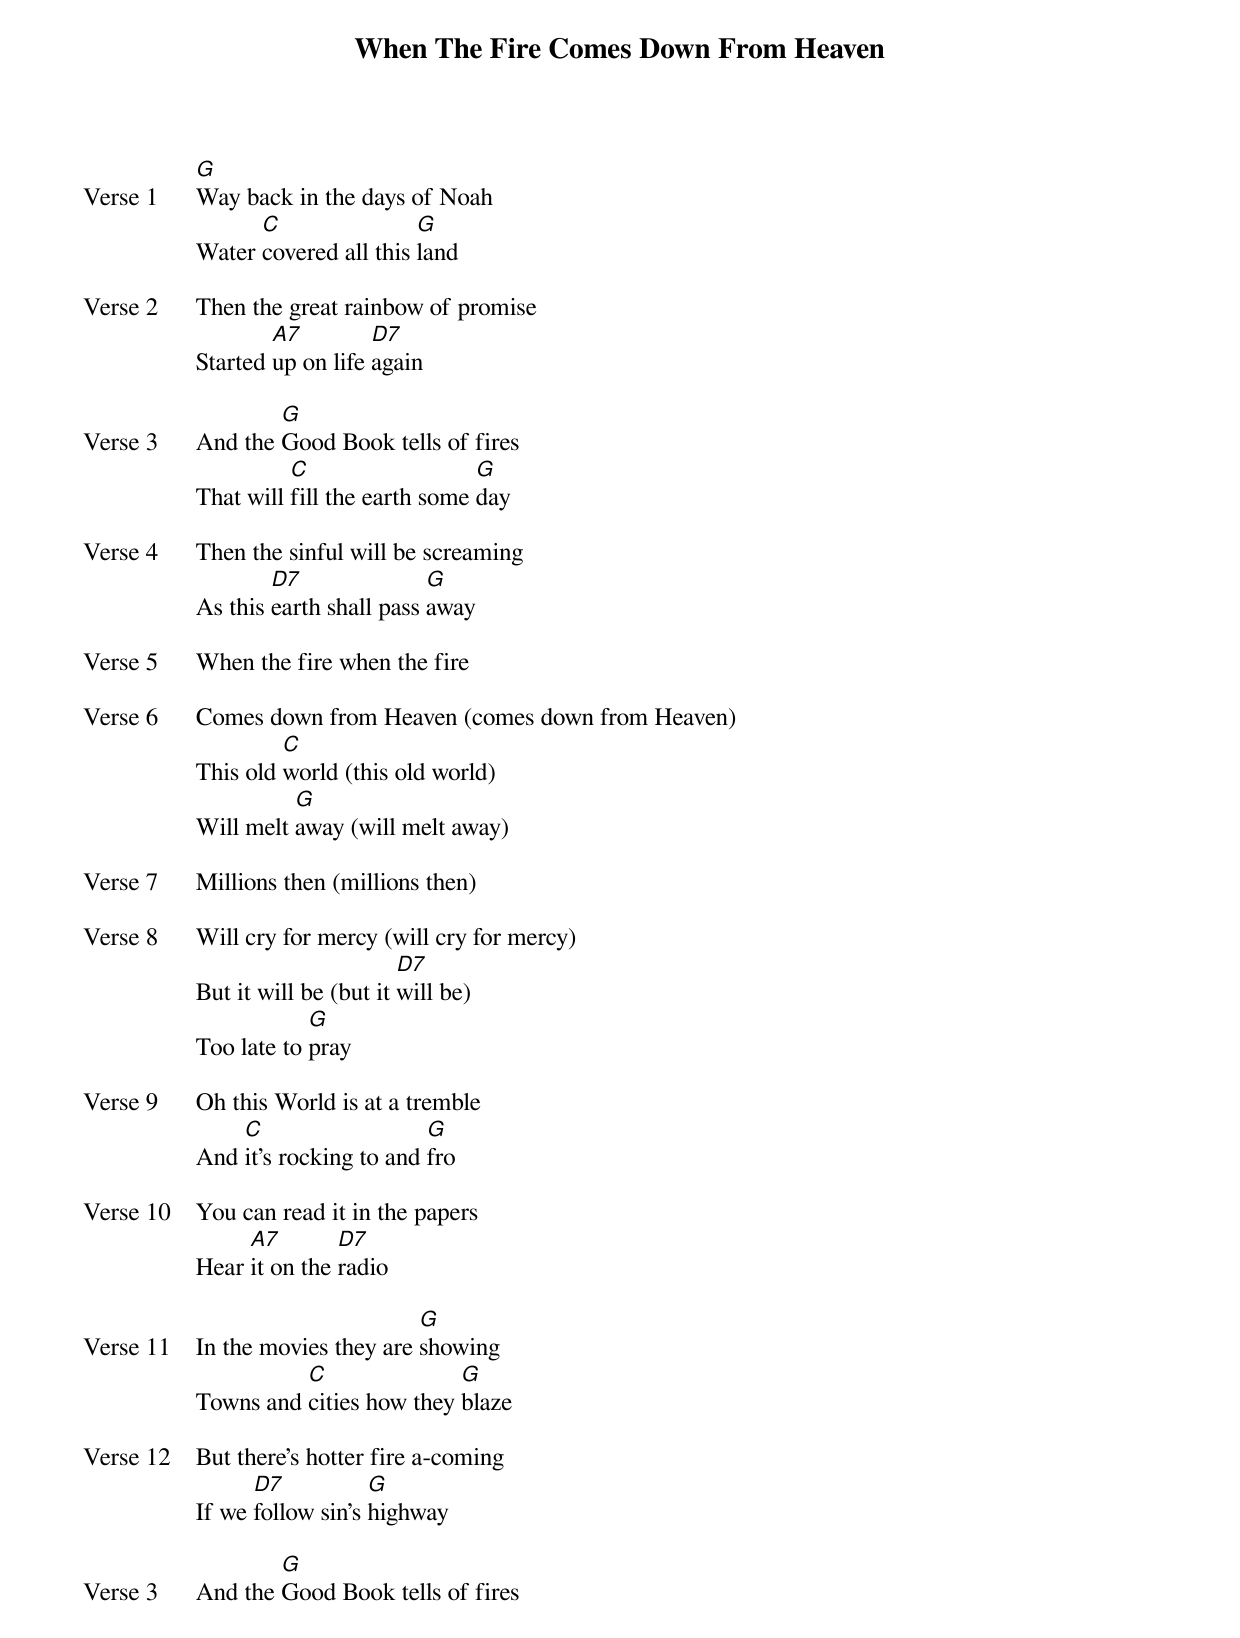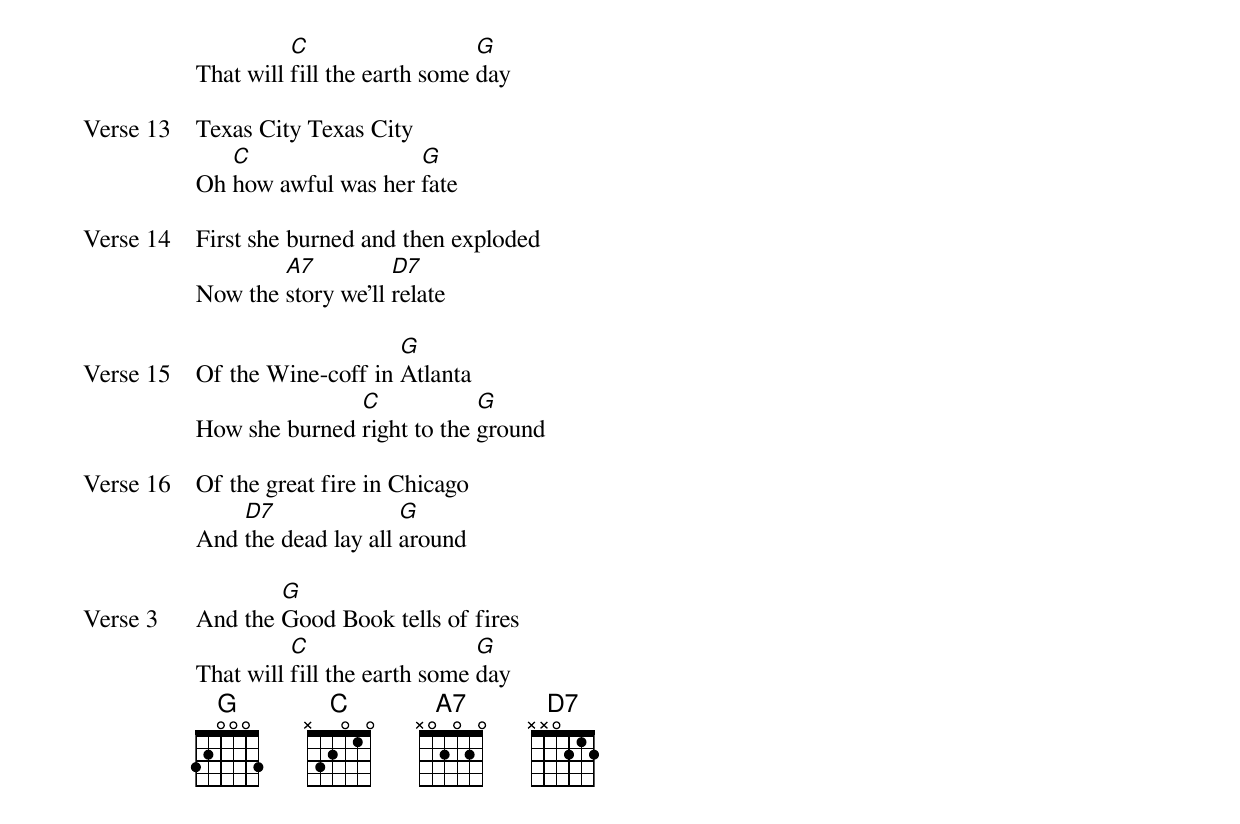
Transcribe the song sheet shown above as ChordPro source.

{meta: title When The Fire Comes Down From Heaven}
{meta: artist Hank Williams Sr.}
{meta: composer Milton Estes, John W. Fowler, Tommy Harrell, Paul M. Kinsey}

{start_of_verse: Verse 1}
[G]Way back in the days of Noah
Water [C]covered all this [G]land
{end_of_verse}

{start_of_verse: Verse 2}
Then the great rainbow of promise
Started [A7]up on life [D7]again
{end_of_verse}

{start_of_verse: Verse 3}
And the [G]Good Book tells of fires
That will [C]fill the earth some [G]day
{end_of_verse}

{start_of_verse: Verse 4}
Then the sinful will be screaming
As this [D7]earth shall pass [G]away
{end_of_verse}

{start_of_verse: Verse 5}
When the fire when the fire
{end_of_verse}

{start_of_verse: Verse 6}
Comes down from Heaven (comes down from Heaven)
This old [C]world (this old world)
Will melt [G]away (will melt away)
{end_of_verse}

{start_of_verse: Verse 7}
Millions then (millions then)
{end_of_verse}

{start_of_verse: Verse 8}
Will cry for mercy (will cry for mercy)
But it will be (but it [D7]will be)
Too late to [G]pray
{end_of_verse}

{start_of_verse: Verse 9}
Oh this World is at a tremble
And [C]it's rocking to and [G]fro
{end_of_verse}

{start_of_verse: Verse 10}
You can read it in the papers
Hear [A7]it on the [D7]radio
{end_of_verse}

{start_of_verse: Verse 11}
In the movies they are [G]showing
Towns and [C]cities how they [G]blaze
{end_of_verse}

{start_of_verse: Verse 12}
But there's hotter fire a-coming
If we [D7]follow sin's [G]highway
{end_of_verse}

{start_of_verse: Verse 3}
And the [G]Good Book tells of fires
That will [C]fill the earth some [G]day
{end_of_verse}

{start_of_verse: Verse 13}
Texas City Texas City
Oh [C]how awful was her [G]fate
{end_of_verse}

{start_of_verse: Verse 14}
First she burned and then exploded
Now the [A7]story we'll [D7]relate
{end_of_verse}

{start_of_verse: Verse 15}
Of the Wine-coff in [G]Atlanta
How she burned [C]right to the [G]ground
{end_of_verse}

{start_of_verse: Verse 16}
Of the great fire in Chicago
And [D7]the dead lay all [G]around
{end_of_verse}

{start_of_verse: Verse 3}
And the [G]Good Book tells of fires
That will [C]fill the earth some [G]day
{end_of_verse}
